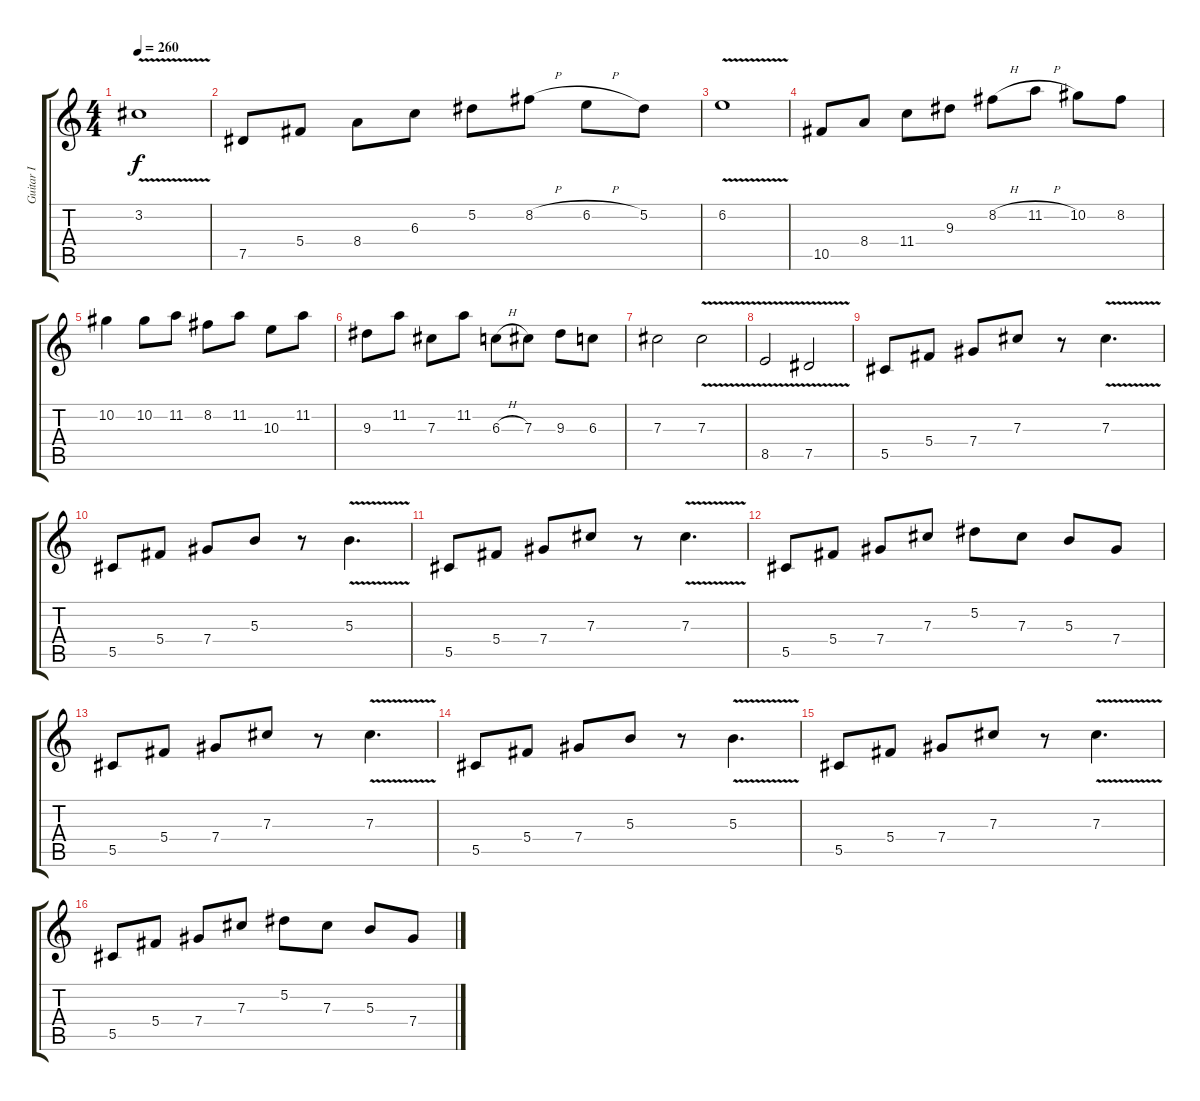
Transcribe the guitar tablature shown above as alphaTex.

\track ("Guitar I" "Guitar I") {instrument overdrivenguitar}
\staff {score tabs}
\tuning (Eb4 Bb3 Gb3 Db3 Ab2 Eb2) {hide}
\ts (4 4)
\tempo 260
\clef g2
\ks c
3.2{v}.1{dy f} |
7.5.8 5.4.8 8.4.8 6.3.8 5.2.8 8.2{h}.8 6.2{h}.8 5.2.8 |
6.2{v}.1 |
10.5.8 8.4.8 11.4.8 9.3.8 8.2{h}.8 11.2{h}.8 10.2.8 8.2.8 |
10.2.4 10.2.8 11.2.8 8.2.8 11.2.8 10.3.8 11.2.8 |
9.3.8 11.2.8 7.3.8 11.2.8 6.3{h}.8 7.3.8 9.3.8 6.3.8 |
7.3.2 7.3{v}.2 |
8.5{v}.2 7.5{v}.2 |
5.5.8 5.4.8 7.4.8 7.3.8 r.8 7.3{v}.4{d} |
5.5.8 5.4.8 7.4.8 5.3.8 r.8 5.3{v}.4{d} |
5.5.8 5.4.8 7.4.8 7.3.8 r.8 7.3{v}.4{d} |
5.5.8 5.4.8 7.4.8 7.3.8 5.2.8 7.3.8 5.3.8 7.4.8 |
5.5.8 5.4.8 7.4.8 7.3.8 r.8 7.3{v}.4{d} |
5.5.8 5.4.8 7.4.8 5.3.8 r.8 5.3{v}.4{d} |
5.5.8 5.4.8 7.4.8 7.3.8 r.8 7.3{v}.4{d} |
5.5.8 5.4.8 7.4.8 7.3.8 5.2.8 7.3.8 5.3.8 7.4.8
